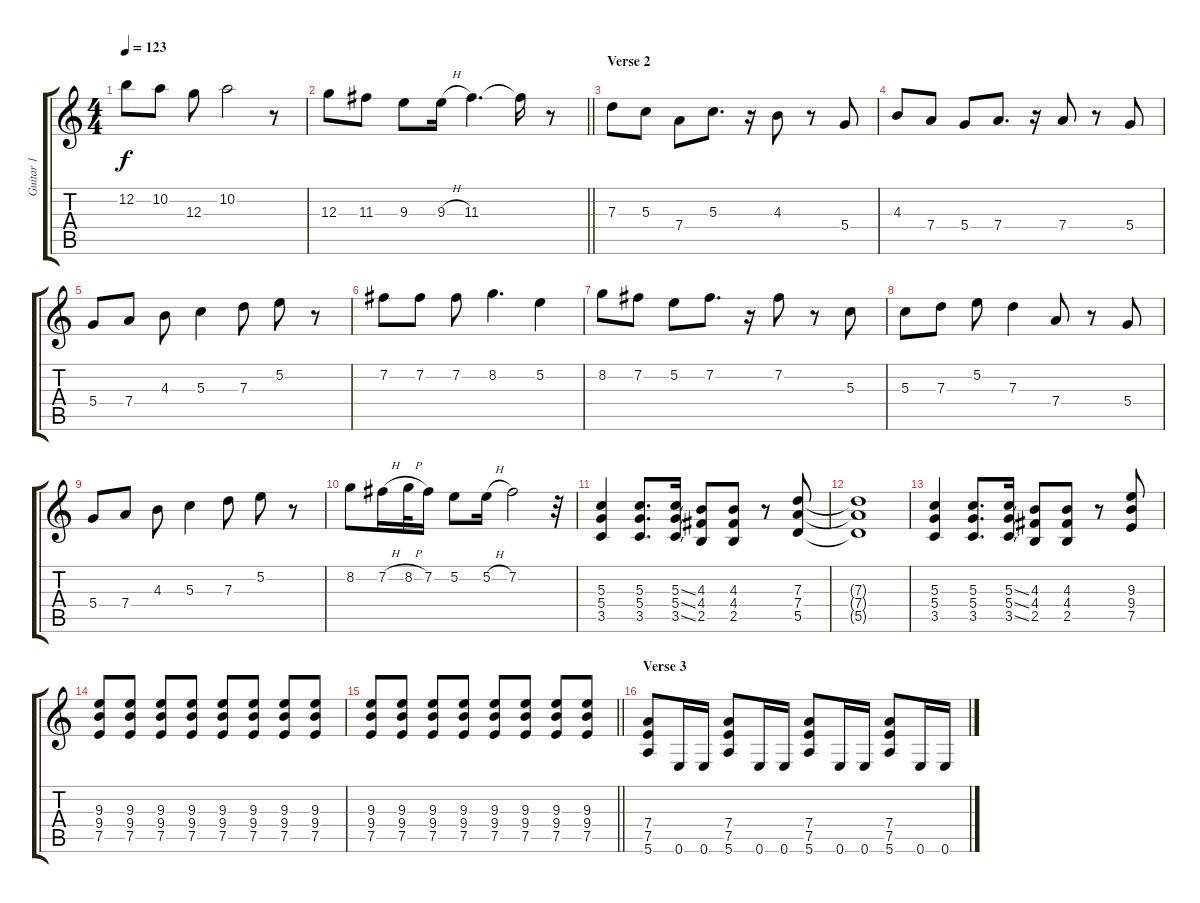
\track ("Guitar 1" "Guitar 1") {instrument overdrivenguitar}
\staff {score tabs}
\tuning (E4 B3 G3 D3 A2 E2) {hide}
\ts (4 4)
\tempo 123
\clef g2
\ks c
12.2.8{dy f} 10.2.8 12.3.8 10.2.2 r.8 |
\barLineRight lightlight
12.3.8 11.3.8 9.3.8 9.3{h}.16 11.3.4{d} 11.3{t}.16 r.8 |
\section ("" "Verse 2")
7.3.8 5.3.8 7.4.8 5.3.8{d} r.16 4.3.8 r.8 5.4.8 |
4.3.8 7.4.8 5.4.8 7.4.8{d} r.16 7.4.8 r.8 5.4.8 |
5.4.8 7.4.8 4.3.8 5.3.4 7.3.8 5.2.8 r.8 |
7.2.8 7.2.8 7.2.8 8.2.4{d} 5.2.4 |
8.2.8 7.2.8 5.2.8 7.2.8{d} r.16 7.2.8 r.8 5.3.8 |
5.3.8 7.3.8 5.2.8 7.3.4 7.4.8 r.8 5.4.8 |
5.4.8 7.4.8 4.3.8 5.3.4 7.3.8 5.2.8 r.8 |
8.2.8 7.2{h}.16 8.2{h}.32 7.2.16 5.2.8 5.2{h}.16 7.2.2 r.32 |
(5.3 5.4 3.5).4 (5.3 5.4 3.5).8{d} (5.3{ss} 5.4{ss} 3.5{ss}).16 (4.3 4.4 2.5).8 (4.3 4.4 2.5).8 r.8 (7.3 7.4 5.5).8 |
(7.3{t} 7.4{t} 5.5{t}).1 |
(5.3 5.4 3.5).4 (5.3 5.4 3.5).8{d} (5.3{ss} 5.4{ss} 3.5{ss}).16 (4.3 4.4 2.5).8 (4.3 4.4 2.5).8 r.8 (9.3 9.4 7.5).8 |
(9.3 9.4 7.5).8 (9.3 9.4 7.5).8 (9.3 9.4 7.5).8 (9.3 9.4 7.5).8 (9.3 9.4 7.5).8 (9.3 9.4 7.5).8 (9.3 9.4 7.5).8 (9.3 9.4 7.5).8 |
\barLineRight lightlight
(9.3 9.4 7.5).8 (9.3 9.4 7.5).8 (9.3 9.4 7.5).8 (9.3 9.4 7.5).8 (9.3 9.4 7.5).8 (9.3 9.4 7.5).8 (9.3 9.4 7.5).8 (9.3 9.4 7.5).8 |
\section ("" "Verse 3")
(7.4 7.5 5.6).8 0.6.16 0.6.16 (7.4 7.5 5.6).8 0.6.16 0.6.16 (7.4 7.5 5.6).8 0.6.16 0.6.16 (7.4 7.5 5.6).8 0.6.16 0.6.16
